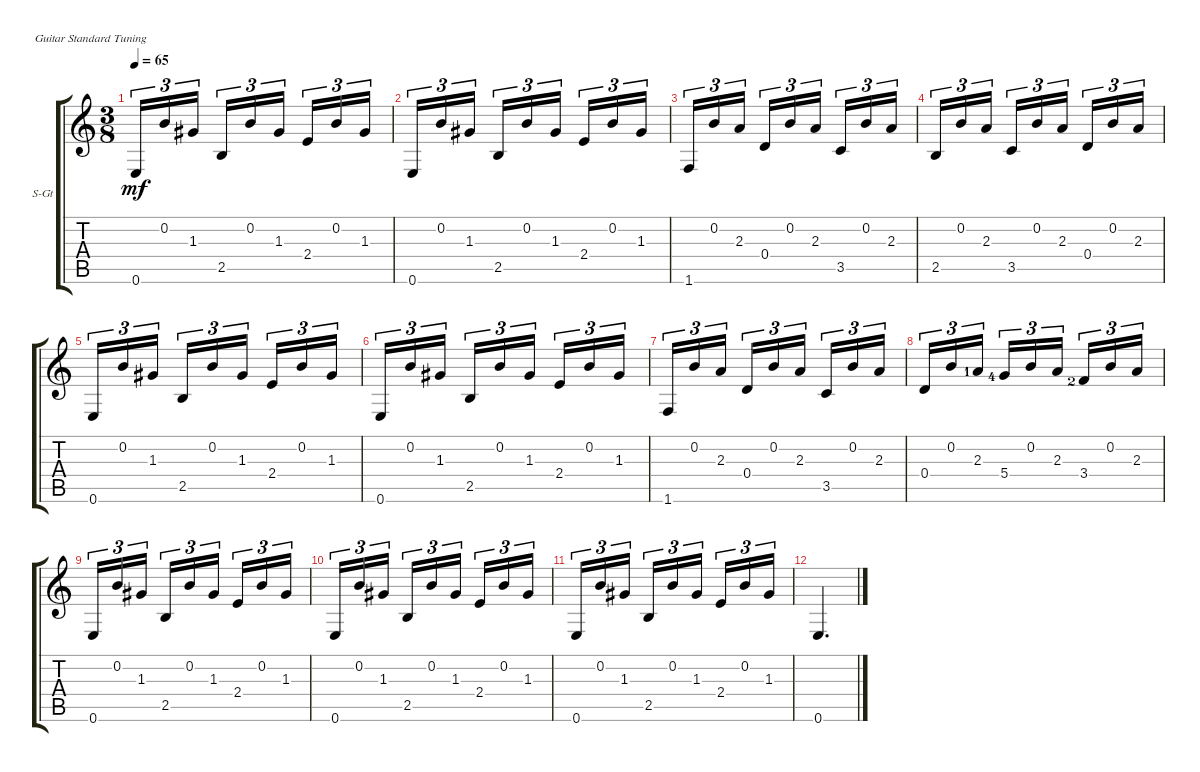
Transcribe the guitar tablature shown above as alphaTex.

\defaultSystemsLayout 4
\bracketExtendMode groupsimilarinstruments
\firstSystemTrackNameOrientation horizontal
\otherSystemsTrackNameOrientation horizontal
\track ("Steel Guitar" "S-Gt") {instrument acousticguitarsteel}
\staff {score tabs}
\tuning (E4 B3 G3 D3 A2 E2)
\ts (3 8)
\tempo 65
\clef g2
\ks c
0.6.16{tu (3 2) dy mf} 0.2.16{tu (3 2)} 1.3.16{tu (3 2)} 2.5.16{tu (3 2)} 0.2.16{tu (3 2)} 1.3.16{tu (3 2)} 2.4.16{tu (3 2)} 0.2.16{tu (3 2)} 1.3.16{tu (3 2)} |
0.6.16{tu (3 2)} 0.2.16{tu (3 2)} 1.3.16{tu (3 2)} 2.5.16{tu (3 2)} 0.2.16{tu (3 2)} 1.3.16{tu (3 2)} 2.4.16{tu (3 2)} 0.2.16{tu (3 2)} 1.3.16{tu (3 2)} |
1.6.16{tu (3 2)} 0.2.16{tu (3 2)} 2.3.16{tu (3 2)} 0.4.16{tu (3 2)} 0.2.16{tu (3 2)} 2.3.16{tu (3 2)} 3.5.16{tu (3 2)} 0.2.16{tu (3 2)} 2.3.16{tu (3 2)} |
2.5.16{tu (3 2)} 0.2.16{tu (3 2)} 2.3.16{tu (3 2)} 3.5.16{tu (3 2)} 0.2.16{tu (3 2)} 2.3.16{tu (3 2)} 0.4.16{tu (3 2)} 0.2.16{tu (3 2)} 2.3.16{tu (3 2)} |
0.6.16{tu (3 2)} 0.2.16{tu (3 2)} 1.3.16{tu (3 2)} 2.5.16{tu (3 2)} 0.2.16{tu (3 2)} 1.3.16{tu (3 2)} 2.4.16{tu (3 2)} 0.2.16{tu (3 2)} 1.3.16{tu (3 2)} |
0.6.16{tu (3 2)} 0.2.16{tu (3 2)} 1.3.16{tu (3 2)} 2.5.16{tu (3 2)} 0.2.16{tu (3 2)} 1.3.16{tu (3 2)} 2.4.16{tu (3 2)} 0.2.16{tu (3 2)} 1.3.16{tu (3 2)} |
1.6.16{tu (3 2)} 0.2.16{tu (3 2)} 2.3.16{tu (3 2)} 0.4.16{tu (3 2)} 0.2.16{tu (3 2)} 2.3.16{tu (3 2)} 3.5.16{tu (3 2)} 0.2.16{tu (3 2)} 2.3.16{tu (3 2)} |
0.4.16{tu (3 2)} 0.2.16{tu (3 2)} 2.3{lf 2}.16{tu (3 2)} 5.4{lf 5}.16{tu (3 2)} 0.2.16{tu (3 2)} 2.3.16{tu (3 2)} 3.4{lf 3}.16{tu (3 2)} 0.2.16{tu (3 2)} 2.3.16{tu (3 2)} |
0.6.16{tu (3 2)} 0.2.16{tu (3 2)} 1.3.16{tu (3 2)} 2.5.16{tu (3 2)} 0.2.16{tu (3 2)} 1.3.16{tu (3 2)} 2.4.16{tu (3 2)} 0.2.16{tu (3 2)} 1.3.16{tu (3 2)} |
0.6.16{tu (3 2)} 0.2.16{tu (3 2)} 1.3.16{tu (3 2)} 2.5.16{tu (3 2)} 0.2.16{tu (3 2)} 1.3.16{tu (3 2)} 2.4.16{tu (3 2)} 0.2.16{tu (3 2)} 1.3.16{tu (3 2)} |
0.6.16{tu (3 2)} 0.2.16{tu (3 2)} 1.3.16{tu (3 2)} 2.5.16{tu (3 2)} 0.2.16{tu (3 2)} 1.3.16{tu (3 2)} 2.4.16{tu (3 2)} 0.2.16{tu (3 2)} 1.3.16{tu (3 2)} |
0.6.4{d}
